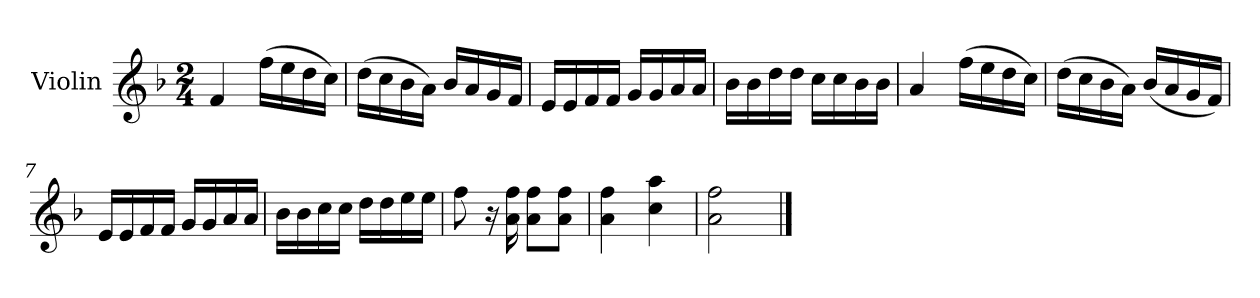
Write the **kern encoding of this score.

**kern
*part1
*staff1
*I"Violin
*I'Vln.
*clefG2
*k[b-]
*M2/4
=1
4f/
(>16ff\LL
16ee\
16dd\
16cc\JJ)
=2
(>16dd\LL
16cc\
16b-\
16a\JJ)
16b-/LL
16a/
16g/
16f/JJ
=3
16e/LL
16e/
16f/
16f/JJ
16g/LL
16g/
16a/
16a/JJ
=4
16b-\LL
16b-\
16dd\
16dd\JJ
16cc\LL
16cc\
16b-\
16b-\JJ
=5
4a/
(>16ff\LL
16ee\
16dd\
16cc\JJ)
!!LO:LB:g=z
=6
(>16dd\LL
16cc\
16b-\
16a\JJ)
(<16b-/LL
16a/
16g/
16f/JJ)
=7
16e/LL
16e/
16f/
16f/JJ
16g/LL
16g/
16a/
16a/JJ
=8
16b-\LL
16b-\
16cc\
16cc\JJ
16dd\LL
16dd\
16ee\
16ee\JJ
=9
8ff\
16r
16a\ 16ff\
8a\ 8ff\L
8a\ 8ff\J
=10
4a\ 4ff\
4cc\ 4aa\
=11
2a\ 2ff\
==
*-
